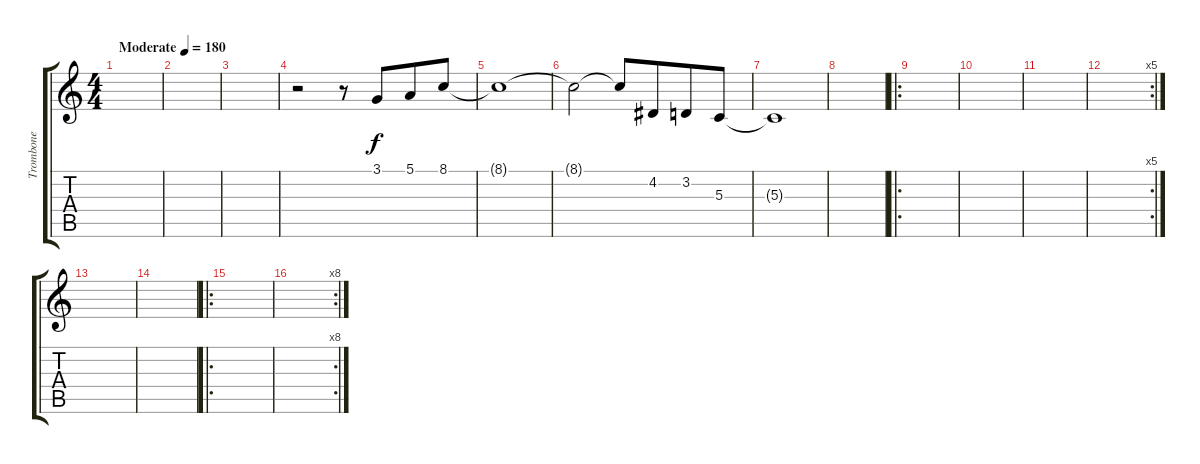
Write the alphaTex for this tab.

\track ("Trombone" "Trombone") {instrument trombone}
\staff {score tabs}
\tuning (E4 B3 G3 D3 A2 E2) {hide}
\ts (4 4)
\tempo (180 "Moderate")
\clef g2
\ks c
|
|
|
r.2 r.8 3.1.8{beam merge} 5.1.8 8.1.8 |
8.1{t}.1 |
8.1{t}.2 8.1{t}.8 4.2.8{beam merge} 3.2.8 5.3.8 |
5.3{t}.1 |
|
\ro
|
|
|
\rc 5
|
|
|
\ro
|
\rc 8
